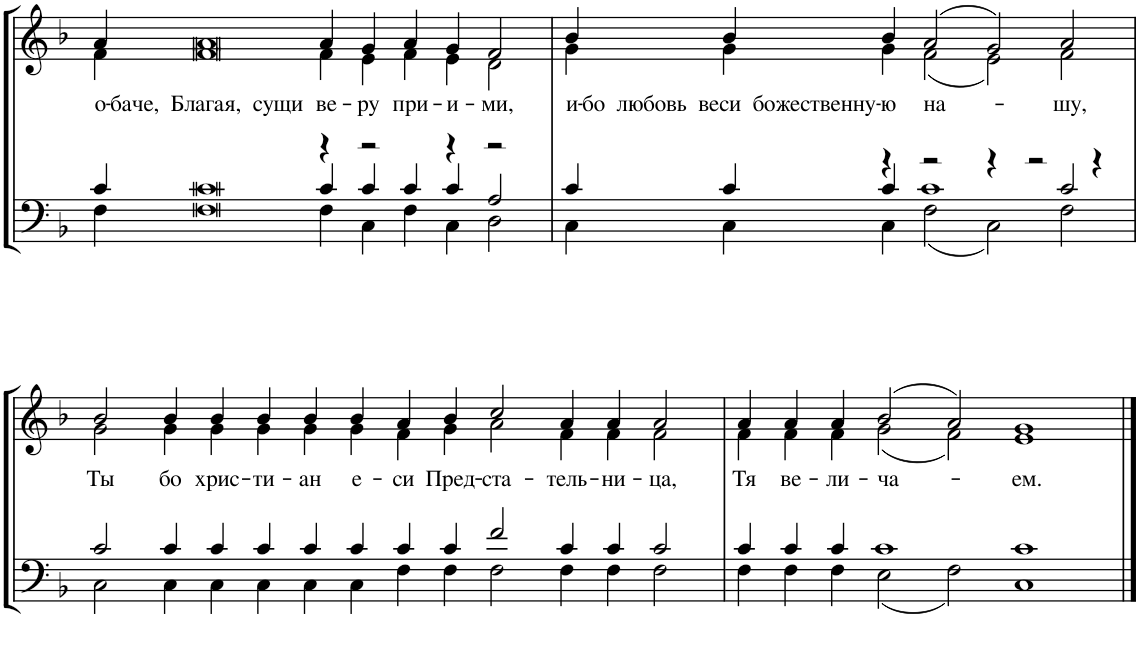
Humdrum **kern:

**kern	**kern	**text
*part1	*part1	*part1
*staff2	*staff1	*staff1
*I"Piano	*	*
*I'Pno.	*	*
!!LO:PB:g=z
*clefF4	*clefG2	*
*k[b-]	*k[b-]	*
*M63/4	*M63/4	*
=7	=7	=7
*^	*^	*
*	*^	*	*	*
!	!	!	!	!	!LO:LY:b
2ryy	4c/	4F\	4a/	4f\	о-
!	!	!	!	!	!LO:LY:b
.	4c	4F	4a	4f	-баче, Благая, сущи
!	!	!	!	!	!LO:LY:b
4r	4c/	4F\	4a/	4f\	ве-
!	!	!	!	!	!LO:LY:b
2r	4c/	4C\	4g/	4e\	-ру
!	!	!	!	!	!LO:LY:b
.	4c/	4F\	4a/	4f\	при-
!	!	!	!	!	!LO:LY:b
4r	4c/	4C\	4g/	4e\	-и-
!	!	!	!	!	!LO:LY:b
2r	2A/	2D\	2f/	2d\	-ми,
=8	=8	=8	=8	=8	=8
!	!	!	!	!	!LO:LY:b
2ryy	4c/	4C\	4b-/	4g\	и-
!	!	!	!	!	!LO:LY:b
.	4c/	4C\	4b-/	4g\	-бо любовь веси божественну-
!	!	!	!	!	!LO:LY:b
4r	4c/	4C\	4b-/	4g\	-ю
!	!	!	!	!	!LO:LY:b
2r	1c	2F\	(2a/	(2f\	на-
4r	.	2C\	2g/)	2e\)	.
2r	.	.	.	.	.
!	!	!	!	!	!LO:LY:b
.	2c/	2F\	2a/	2f\	-шу,
4r	.	.	.	.	.
!!LO:LB:g=z	!!
=9	=9	=9	=9	=9	=9
!	!	!	!	!	!LO:LY:b
000ryy	2c/	2C\	2b-/	2g\	Ты
!	!	!	!	!	!LO:LY:b
.	4c/	4C\	4b-/	4g\	бо
!	!	!	!	!	!LO:LY:b
.	4c/	4C\	4b-/	4g\	хрис-
!	!	!	!	!	!LO:LY:b
.	4c/	4C\	4b-/	4g\	-ти-
!	!	!	!	!	!LO:LY:b
.	4c/	4C\	4b-/	4g\	-ан
!	!	!	!	!	!LO:LY:b
.	4c/	4C\	4b-/	4g\	е-
!	!	!	!	!	!LO:LY:b
.	4c/	4F\	4a/	4f\	-си
!	!	!	!	!	!LO:LY:b
.	4c/	4F\	4b-/	4g\	Пред-
!	!	!	!	!	!LO:LY:b
.	2f/	2F\	2cc/	2a\	-ста-
!	!	!	!	!	!LO:LY:b
.	4c/	4F\	4a/	4f\	-тель-
!	!	!	!	!	!LO:LY:b
.	4c/	4F\	4a/	4f\	-ни-
!	!	!	!	!	!LO:LY:b
.	2c/	2F\	2a/	2f\	-ца,
.	000.ryy	000.ryy	000.ryy	000.ryy	.
4%31ryy	.	.	.	.	.
=10	=10	=10	=10	=10	=10
!	!	!	!	!	!LO:LY:b
000ryy	4c/	4F\	4a/	4f\	Тя
!	!	!	!	!	!LO:LY:b
.	4c/	4F\	4a/	4f\	ве-
!	!	!	!	!	!LO:LY:b
.	4c/	4F\	4a/	4f\	-ли-
!	!	!	!	!	!LO:LY:b
.	1c	2E\	(2b-/	(2g\	-ча-
.	.	2F\	2a/)	2f\)	.
!	!	!	!	!	!LO:LY:b
.	1c	1C	1g	1e	-ем.
.	1ryy	1ryy	000ryy	000ryy	.
.	000.ryy	000.ryy	.	.	.
4%31ryy	.	.	.	.	.
.	.	.	00ryy	00ryy	.
.	.	.	1ryy	1ryy	.
*v	*v	*v	*	*	*
*	*v	*v	*
==	==	==
*-	*-	*-
